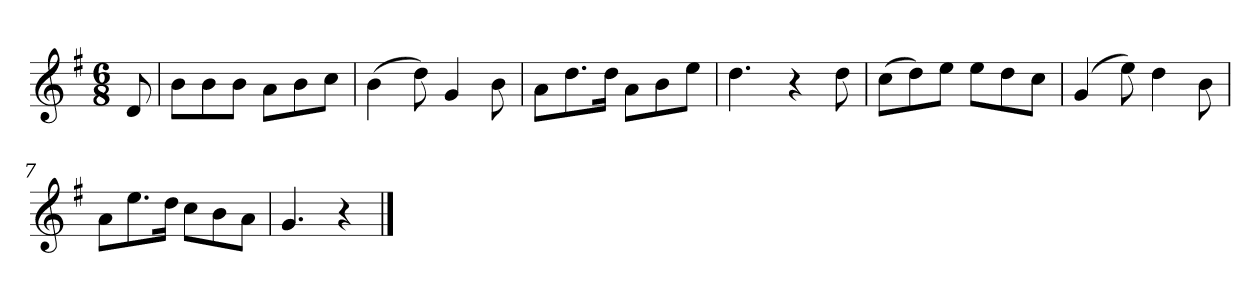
**kern
*part1
*staff1
*k[f#]
*M6/8
*MM120
=
8d
=1
8bL
8b
8bJ
8aL
8b
8ccJ
=2
(4b
8dd)
4g
8b
=3
8aL
8.dd
16ddJk
8aL
8b
8eeJ
=4
4.dd
4r
8dd
=5
(8ccL
8dd)
8eeJ
8eeL
8dd
8ccJ
=6
(4g
8ee)
4dd
8b
=7
8aL
8.ee
16ddJk
8ccL
8b
8aJ
=8
4.g
4r
==
*-
